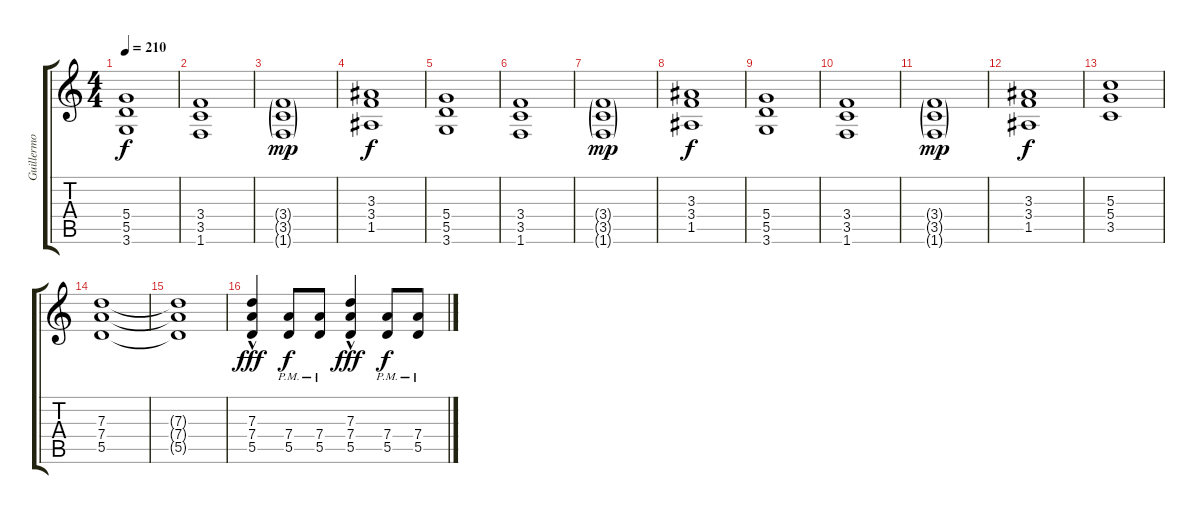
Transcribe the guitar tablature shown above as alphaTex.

\track ("Guillermo Pascual" "Guillermo ") {solo instrument distortionguitar}
\staff {score tabs}
\tuning (E4 B3 G3 D3 A2 E2) {hide}
\ts (4 4)
\tempo 210
\clef g2
\ks c
(5.4 5.5 3.6).1{dy f} |
(3.4 3.5 1.6).1 |
(3.4{g} 3.5{g} 1.6{g}).1{dy mp} |
(3.3 3.4 1.5).1{dy f} |
(5.4 5.5 3.6).1 |
(3.4 3.5 1.6).1 |
(3.4{g} 3.5{g} 1.6{g}).1{dy mp} |
(3.3 3.4 1.5).1{dy f} |
(5.4 5.5 3.6).1 |
(3.4 3.5 1.6).1 |
(3.4{g} 3.5{g} 1.6{g}).1{dy mp} |
(3.3 3.4 1.5).1{dy f} |
(5.3 5.4 3.5).1 |
(7.3 7.4 5.5).1 |
(7.3{t} 7.4{t} 5.5{t}).1 |
(7.3{hac} 7.4{hac} 5.5{hac}).4{dy fff} (7.4 5.5{pm}).8{dy f} (7.4 5.5{pm}).8 (7.3{hac} 7.4{hac} 5.5{hac}).4{dy fff} (7.4 5.5{pm}).8{dy f} (7.4 5.5{pm}).8
